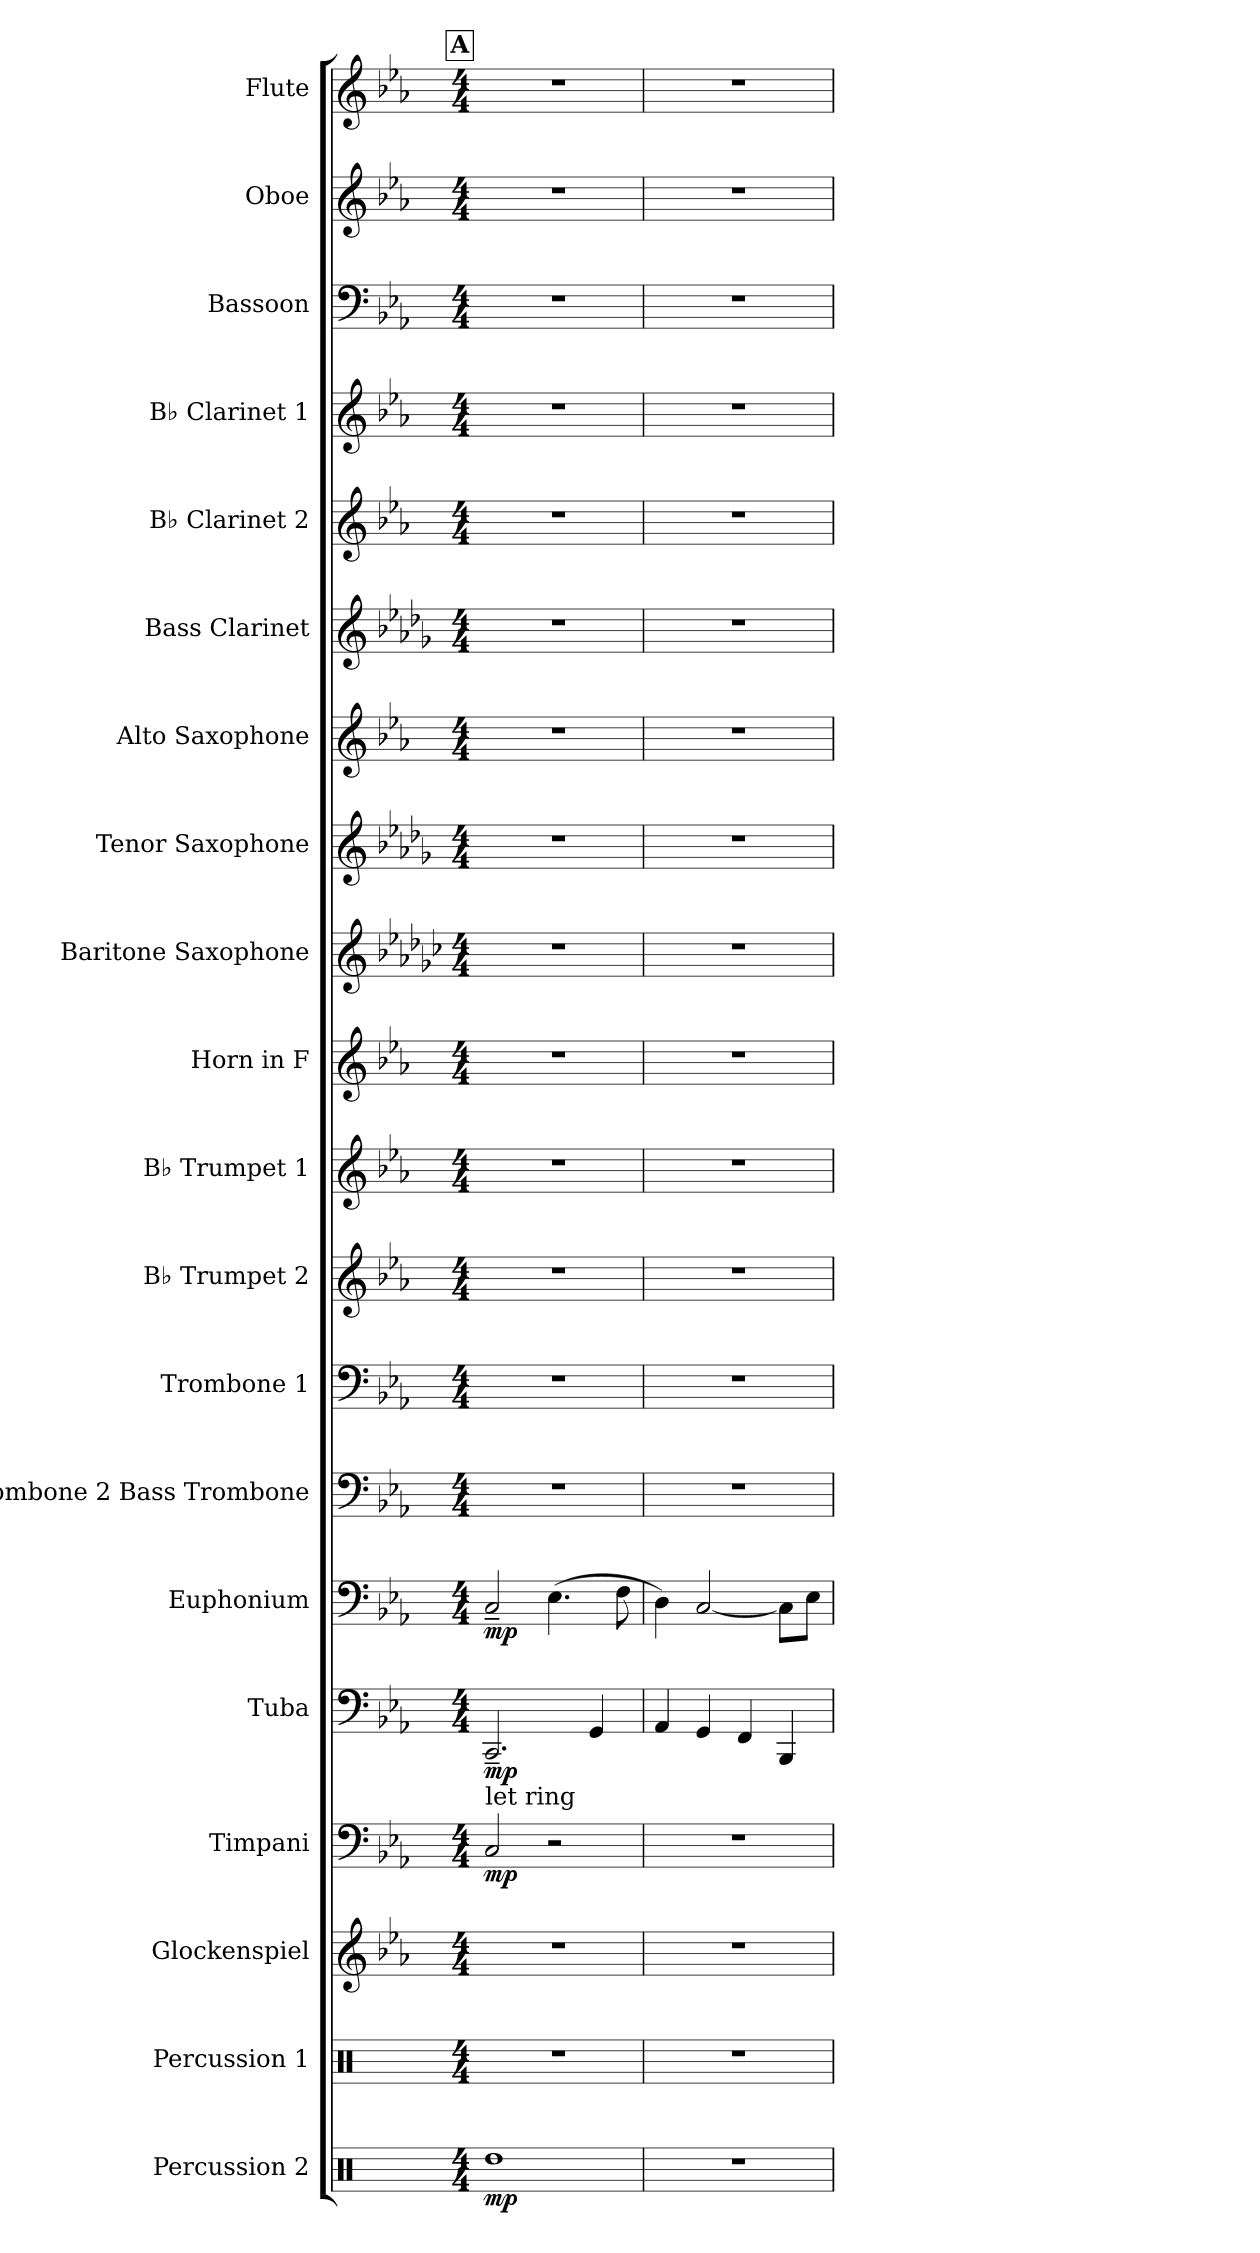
**kern	**dynam	**kern	**kern	**kern	**dynam	**kern	**dynam	**kern	**dynam	**kern	**kern	**kern	**kern	**kern	**kern	**kern	**kern	**kern	**kern	**kern	**kern	**kern	**kern
*part20	*part20	*part19	*part18	*part17	*part17	*part16	*part16	*part15	*part15	*part14	*part13	*part12	*part11	*part10	*part9	*part8	*part7	*part6	*part5	*part4	*part3	*part2	*part1
*staff20	*staff20	*staff19	*staff18	*staff17	*staff17	*staff16	*staff16	*staff15	*staff15	*staff14	*staff13	*staff12	*staff11	*staff10	*staff9	*staff8	*staff7	*staff6	*staff5	*staff4	*staff3	*staff2	*staff1
*I"Percussion 2	*	*I"Percussion 1	*I"Glockenspiel	*I"Timpani	*	*I"Tuba	*	*I"Euphonium	*	*I"Trombone 2 Bass Trombone	*I"Trombone 1	*I"B♭ Trumpet 2	*I"B♭ Trumpet 1	*I"Horn in F	*I"Baritone Saxophone	*I"Tenor Saxophone	*I"Alto Saxophone	*I"Bass Clarinet	*I"B♭ Clarinet 2	*I"B♭ Clarinet 1	*I"Bassoon	*I"Oboe	*I"Flute
*I'Perc. 2	*	*I'Perc. 1	*I'Glk.	*I'Timp.	*	*I'Tba.	*	*I'Euph.	*	*I'Tbn. 2 B. Tbn.	*I'Tbn. 1	*I'B♭ Tpt. 2	*I'B♭ Tpt. 1	*	*I'Bar. Sax.	*I'T. Sax.	*I'A. Sax.	*I'B. Cl.	*I'B♭ Cl. 2	*I'B♭ Cl. 1	*I'Bsn.	*I'Ob.	*I'Fl.
*clefX	*	*clefX	*clefG2	*clefF4	*	*clefF4	*	*clefF4	*	*clefF4	*clefF4	*clefG2	*clefG2	*clefG2	*clefG2	*clefG2	*clefG2	*clefG2	*clefG2	*clefG2	*clefF4	*clefG2	*clefG2
*	*	*	*ITrd-14c-24	*	*	*	*	*	*	*	*	*ITrd1c2	*ITrd1c2	*ITrd4c7	*ITrd12c21	*ITrd8c14	*ITrd5c9	*ITrd8c14	*ITrd1c2	*ITrd1c2	*	*	*
*k[]	*	*k[]	*k[b-e-a-]	*k[b-e-a-]	*	*k[b-e-a-]	*	*k[b-e-a-]	*	*k[b-e-a-]	*k[b-e-a-]	*k[b-e-a-d-g-]	*k[b-e-a-d-g-]	*k[b-e-a-d-]	*k[b-e-a-d-g-c-]	*k[b-e-a-d-g-]	*k[b-e-a-d-g-c-]	*k[b-e-a-d-g-]	*k[b-e-a-d-g-]	*k[b-e-a-d-g-]	*k[b-e-a-]	*k[b-e-a-]	*k[b-e-a-]
*M4/4	*	*M4/4	*M4/4	*M4/4	*	*M4/4	*	*M4/4	*	*M4/4	*M4/4	*M4/4	*M4/4	*M4/4	*M4/4	*M4/4	*M4/4	*M4/4	*M4/4	*M4/4	*M4/4	*M4/4	*M4/4
*MM54	*	*MM54	*MM54	*MM54	*	*MM54	*	*MM54	*	*MM54	*MM54	*MM54	*MM54	*MM54	*MM54	*MM54	*MM54	*MM54	*MM54	*MM54	*MM54	*MM54	*MM54
!!LO:REH:place=s1:a:B:fs=14:t=A
=1	=1	=1	=1	=1	=1	=1	=1	=1	=1	=1	=1	=1	=1	=1	=1	=1	=1	=1	=1	=1	=1	=1	=1
!	!	!	!	!LO:TX:a:t=let ring	!	!	!	!	!	!	!	!	!	!	!	!	!	!	!	!	!	!	!
!	!LO:DY:b	!	!	!	!LO:DY:b	!	!LO:DY:b	!	!LO:DY:b	!	!	!	!	!	!	!	!	!	!	!	!	!	!
1Rdd	mp	1r	1r	2C/	mp	2.CC~/	mp	2C~/	mp	1r	1r	1r	1r	1r	1r	1r	1r	1r	1r	1r	1r	1r	1r
.	.	.	.	2r	.	.	.	(4.E-\	.	.	.	.	.	.	.	.	.	.	.	.	.	.	.
.	.	.	.	.	.	4GG/	.	.	.	.	.	.	.	.	.	.	.	.	.	.	.	.	.
.	.	.	.	.	.	.	.	8F\	.	.	.	.	.	.	.	.	.	.	.	.	.	.	.
=2	=2	=2	=2	=2	=2	=2	=2	=2	=2	=2	=2	=2	=2	=2	=2	=2	=2	=2	=2	=2	=2	=2	=2
1r	.	1r	1r	1r	.	4AA-/	.	4D\)	.	1r	1r	1r	1r	1r	1r	1r	1r	1r	1r	1r	1r	1r	1r
.	.	.	.	.	.	4GG/	.	[2C/	.	.	.	.	.	.	.	.	.	.	.	.	.	.	.
.	.	.	.	.	.	4FF/	.	.	.	.	.	.	.	.	.	.	.	.	.	.	.	.	.
.	.	.	.	.	.	4BBB-/	.	8C\L]	.	.	.	.	.	.	.	.	.	.	.	.	.	.	.
.	.	.	.	.	.	.	.	8E-\J	.	.	.	.	.	.	.	.	.	.	.	.	.	.	.
=	=	=	=	=	=	=	=	=	=	=	=	=	=	=	=	=	=	=	=	=	=	=	=
*-	*-	*-	*-	*-	*-	*-	*-	*-	*-	*-	*-	*-	*-	*-	*-	*-	*-	*-	*-	*-	*-	*-	*-
